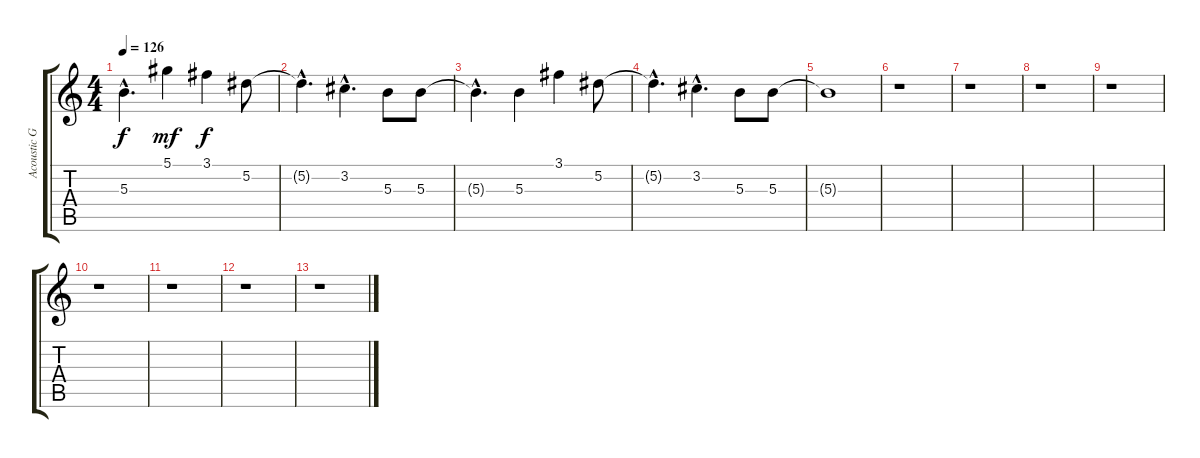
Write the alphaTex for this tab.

\track ("Acoustic Guitar" "Acoustic G") {instrument acousticguitarsteel}
\staff {score tabs}
\tuning (Eb4 Bb3 Gb3 Db3 Ab2 Eb2) {hide}
\ts (4 4)
\tempo 126
\clef g2
\ks c
5.3{hac}.4{d dy f} 5.1.4{dy mf} 3.1.4{dy f} 5.2.8 |
5.2{hac t}.4{d} 3.2{hac}.4{d} 5.3.8 5.3.8 |
5.3{hac t}.4{d} 5.3.4 3.1.4 5.2.8 |
5.2{hac t}.4{d} 3.2{hac}.4{d} 5.3.8 5.3.8 |
5.3{t}.1 |
r.1 |
r.1 |
r.1 |
r.1 |
r.1 |
r.1 |
r.1 |
r.1
